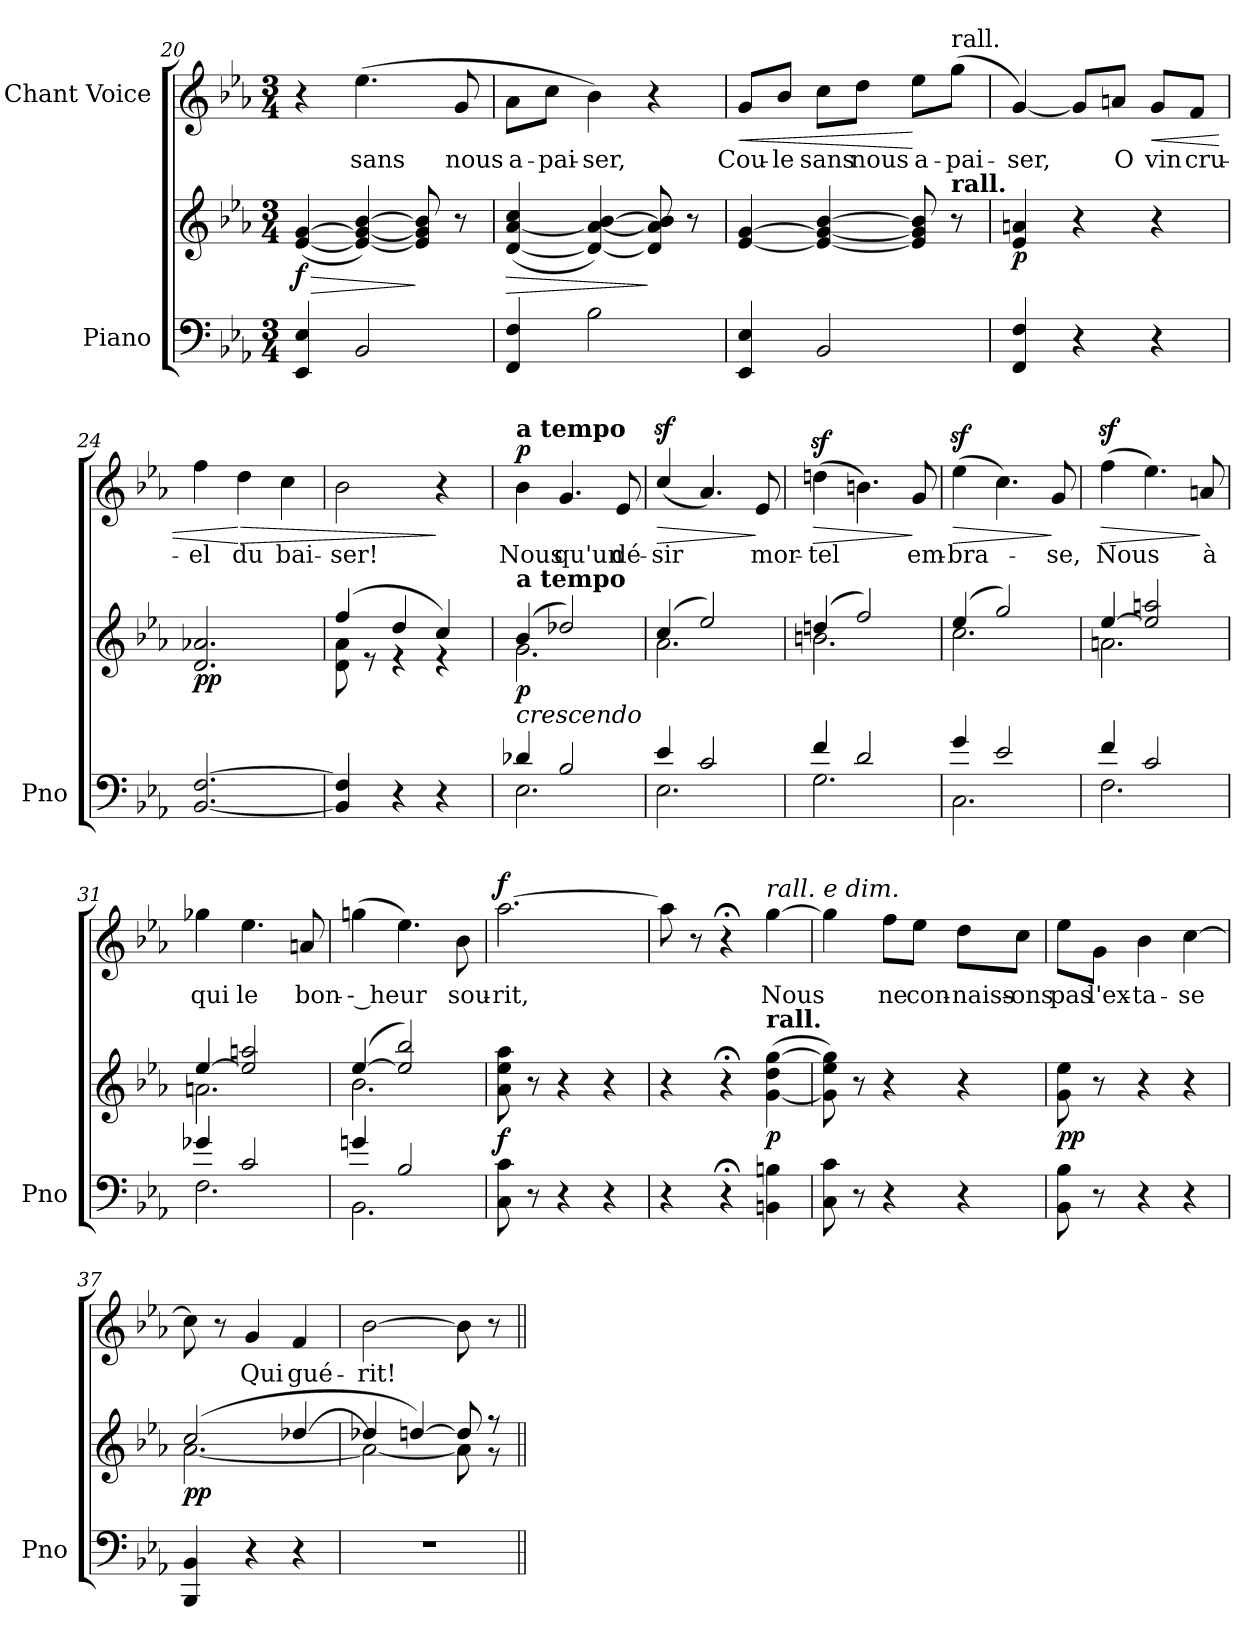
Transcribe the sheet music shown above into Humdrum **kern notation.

**kern	**kern	**dynam	**kern	**text	**dynam
*part2	*part2	*part2	*part1	*part1	*part1
*staff3	*staff2	*staff2/3	*staff1	*staff1	*staff1
*I"Piano	*	*	*I"Chant Voice	*	*
*I'Pno	*	*	*	*	*
*clefF4	*clefG2	*	*clefG2	*	*
*k[b-e-a-]	*k[b-e-a-]	*	*k[b-e-a-]	*	*
*M3/4	*M3/4	*	*M3/4	*	*
=20	=20	=20	=20	=20	=20
!	!	!LO:HP:b	!	!	!
!	!	!LO:DY:n=1:b	!	!	!
4EE-/ 4E-/	([4e-/ [<4g/	> f	4r	.	.
!	!	!	!	!	!LO:DY:a
!	!	!	!	!	!LO:DY:n=1:a
2BB-/	4e-/_ 4g/_ [4b-/)	.	(4.ee-\	sans	other-dynamics f
.	8e-/] 8g/] 8b-/]	]	.	.	.
.	8r	.	8g/	nous	.
=21	=21	=21	=21	=21	=21
!	!	!LO:HP:b	!	!	!
4FF/ 4F/	([4d/ [<4a-/ 4cc/	>	8a-\L	a-	.
.	.	.	8cc\J	-pai-	.
2B-\	4d/_ 4a-/_ [4b-/)	.	4b-\)	-ser,	.
.	8d/] 8a-/] 8b-/]	]	4r	.	.
.	8r	.	.	.	.
=22	=22	=22	=22	=22	=22
!	!	!	!	!	!LO:HP:b
4EE-/ 4E-/	[4e-/ [<4g/	.	8g/L	Cou-	<
.	.	.	8b-/J	-le	.
2BB-/	4e-/_ 4g/_ [4b-/	.	8cc\L	sans	.
.	.	.	8dd\J	nous	.
.	8e-/] 8g/] 8b-/]	.	8ee-\L	a-	[
!	!	!	!LO:TX:a:t=rall.	!	!
!	!LO:TX:a:B:t=rall.	!	!	!	!
.	8r	.	(8gg\J	-pai-	.
=23	=23	=23	=23	=23	=23
!	!	!LO:DY:b	!	!	!
4FF/ 4F/	4e-/ 4an/	p	[4g/)	-ser,	.
4r	4r	.	8g/L]	.	.
.	.	.	8an/J	O	.
!	!	!	!	!	!LO:HP:b
4r	4r	.	8g/L	vin	<
.	.	.	8f/J	cru-	.
=24	=24	=24	=24	=24	=24
!	!	!LO:DY:b	!	!	!
[2.BB-/ [2.F/	2.d/ 2.a-X/	pp	4ff\	-el	.
!	!	!	!	!	!LO:HP:n=1:b
.	.	.	4dd\	du	[ >
.	.	.	4cc\	bai-	.
=25	=25	=25	=25	=25	=25
*^	*^	*	*	*	*
4BB-/] 4F/]	2ryy	(4ff/	8d\ 8a-\	.	2b-\	-ser!	.
.	.	.	8r	.	.	.	.
4r	.	4dd/	4r	.	.	.	.
4r	8ryy	4cc/)	4r	.	4r	.	]
.	8ryy	.	.	.	.	.	.
=26	=26	=26	=26	=26	=26	=26	=26
!	!	!	!	!	!LO:TX:a:B:t=a tempo	!	!
!	!	!LO:TX:a:B:t=a tempo	!	!	!	!	!
!	!	!LO:TX:b:i:t=crescendo	!	!	!	!	!
!	!	!	!	!LO:DY:b	!	!	!LO:DY:a
4d-X/	2.E-\	(4b-/	2.g\	p	4b-\	Nous	p
2B-/	.	2dd-X/)	.	.	4.g/	qu'un	.
.	.	.	.	.	8e-/	dé-	.
=27	=27	=27	=27	=27	=27	=27	=27
!	!	!	!	!	!	!	!LO:HP:b
4e-/	2.E-\	(4cc/	2.a-\	.	(4ccz>/	-sir	>
2c/	.	2ee-/)	.	.	4.a-/)	.	.
.	.	.	.	.	8e-/	mor-	]
=28	=28	=28	=28	=28	=28	=28	=28
!	!	!	!	!	!	!	!LO:HP:b
4f/	2.G\	(4ddn/	2.bn\	.	(4ddnz>\	-tel	>
2d/	.	2ff/)	.	.	4.bn\)	.	.
.	.	.	.	.	8g/	em-	]
=29	=29	=29	=29	=29	=29	=29	=29
!	!	!	!	!	!	!	!LO:HP:b
4g/	2.C\	(4ee-/	2.cc\	.	(4ee-z>\	-bra-	>
2e-/	.	2gg/)	.	.	4.cc\)	.	.
.	.	.	.	.	8g/	-se,	]
=30	=30	=30	=30	=30	=30	=30	=30
!	!	!	!	!	!	!	!LO:HP:b
4f/	2.F\	[<4ee-/	2.an\	.	(4ffz>\	Nous	>
2c/	.	2ee-/] 2aan/	.	.	4.ee-\)	.	.
.	.	.	.	.	8an/	à	]
=31	=31	=31	=31	=31	=31	=31	=31
!	!	!	!	!	!	!	!LO:DY:a
!	!	!	!	!	!	!	!LO:DY:n=1:a
4g-X/	2.F\	[<4ee-/	2.an\	.	4gg-X\	qui	other-dynamics f
2c/	.	2ee-/] 2aan/	.	.	4.ee-\	le	.
.	.	.	.	.	8an/	bon-	.
=32	=32	=32	=32	=32	=32	=32	=32
4gn/	2.BB-\	([<4ee-/	2.b-\	.	(4ggn\	-- heur	.
2B-/	.	2ee-/] 2bb-/)	.	.	4.ee-\)	.	.
.	.	.	.	.	8b-\	sou-	.
*v	*v	*	*	*	*	*	*
*	*v	*v	*	*	*	*
=33	=33	=33	=33	=33	=33
!	!	!LO:DY:b	!	!	!LO:DY:a
8C\ 8c\	8a-\ 8ee-\ 8aa-\	f	[2.aa-\	-rit,	f
8r	8r	.	.	.	.
4r	4r	.	.	.	.
4r	4r	.	.	.	.
=34	=34	=34	=34	=34	=34
4r	4r	.	8aa-\]	.	.
.	.	.	8r	.	.
4r;<	4r;<	.	4r;<	.	.
!	!	!	!LO:TX:a:i:t=rall. e dim.	!	!
!	!LO:TX:a:B:t=rall.	!	!	!	!
!	!	!LO:DY:b	!	!	!
4BBn\ 4Bn\	(>[4g\ 4dd\ [4gg\	p	[4gg\	Nous	.
=35	=35	=35	=35	=35	=35
8C\ 8c\	8g\] 8ee-\ 8gg\])	.	4gg\]	.	.
8r	8r	.	.	.	.
4r	4r	.	8ff\L	ne	.
.	.	.	8ee-\J	con-	.
4r	4r	.	8dd\L	-naiss-	.
.	.	.	8cc\J	-ons	.
=36	=36	=36	=36	=36	=36
!	!	!LO:DY:b	!	!	!
8BB-\ 8B-\	8g\ 8ee-\	pp	8ee-\L	pas	.
8r	8r	.	8g\J	l'ex-	.
4r	4r	.	4b-\	-ta-	.
4r	4r	.	[4cc\	-se	.
=37	=37	=37	=37	=37	=37
*	*^	*	*	*	*
!	!	!	!LO:DY:b	!	!	!
4BBB-/ 4BB-/	(2cc/	[2.a-\	pp	8cc\]	.	.
.	.	.	.	8r	.	.
4r	.	.	.	4g/	Qui	.
4r	[4dd-X/	.	.	4f/	gué-	.
=38	=38	=38	=38	=38	=38	=38
2.r	4dd-X/]	2a-\_	.	[2b-\	-rit!	.
.	[4ddn/)	.	.	.	.	.
.	8dd/]	8a-\]	.	8b-\]	.	.
.	8r	8r	.	8r	.	.
*	*v	*v	*	*	*	*
=||	=||	=||	=||	=||	=||
*-	*-	*-	*-	*-	*-
